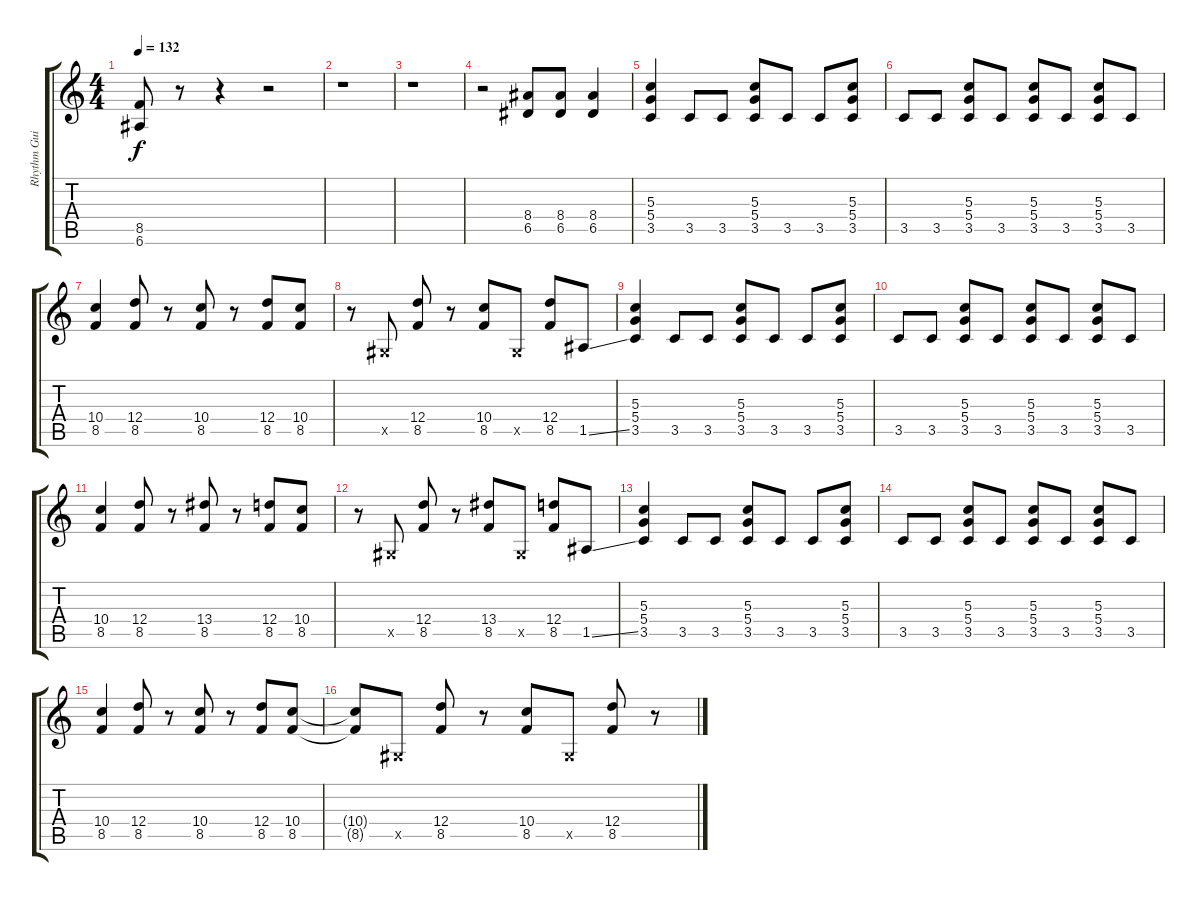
\track ("Rhythm Guitar I" "Rhythm Gui") {instrument overdrivenguitar}
\staff {score tabs}
\tuning (E4 B3 G3 D3 A2 E2) {hide}
\ts (4 4)
\tempo 132
\clef g2
\ks c
(8.5 6.6).8{dy f} r.8 r.4 r.2 |
r.1 |
r.1 |
r.2 (8.4 6.5).8 (8.4 6.5).8 (8.4 6.5).4 |
(5.3 5.4 3.5).4 3.5.8 3.5.8 (5.3 5.4 3.5).8 3.5.8 3.5.8 (5.3 5.4 3.5).8 |
3.5.8 3.5.8 (5.3 5.4 3.5).8 3.5.8 (5.3 5.4 3.5).8 3.5.8 (5.3 5.4 3.5).8 3.5.8 |
(10.4 8.5).4 (12.4 8.5).8 r.8 (10.4 8.5).8 r.8 (12.4 8.5).8 (10.4 8.5).8 |
r.8 -1.5{x}.8 (12.4 8.5).8 r.8 (10.4 8.5).8 -1.5{x}.8 (12.4 8.5).8 1.5{ss}.8 |
(5.3 5.4 3.5).4 3.5.8 3.5.8 (5.3 5.4 3.5).8 3.5.8 3.5.8 (5.3 5.4 3.5).8 |
3.5.8 3.5.8 (5.3 5.4 3.5).8 3.5.8 (5.3 5.4 3.5).8 3.5.8 (5.3 5.4 3.5).8 3.5.8 |
(10.4 8.5).4 (12.4 8.5).8 r.8 (13.4 8.5).8 r.8 (12.4 8.5).8 (10.4 8.5).8 |
r.8 -1.5{x}.8 (12.4 8.5).8 r.8 (13.4 8.5).8 -1.5{x}.8 (12.4 8.5).8 1.5{ss}.8 |
(5.3 5.4 3.5).4 3.5.8 3.5.8 (5.3 5.4 3.5).8 3.5.8 3.5.8 (5.3 5.4 3.5).8 |
3.5.8 3.5.8 (5.3 5.4 3.5).8 3.5.8 (5.3 5.4 3.5).8 3.5.8 (5.3 5.4 3.5).8 3.5.8 |
(10.4 8.5).4 (12.4 8.5).8 r.8 (10.4 8.5).8 r.8 (12.4 8.5).8 (10.4 8.5).8 |
(10.4{t} 8.5{t}).8 -1.5{x}.8 (12.4 8.5).8 r.8 (10.4 8.5).8 -1.5{x}.8 (12.4 8.5).8 r.8
